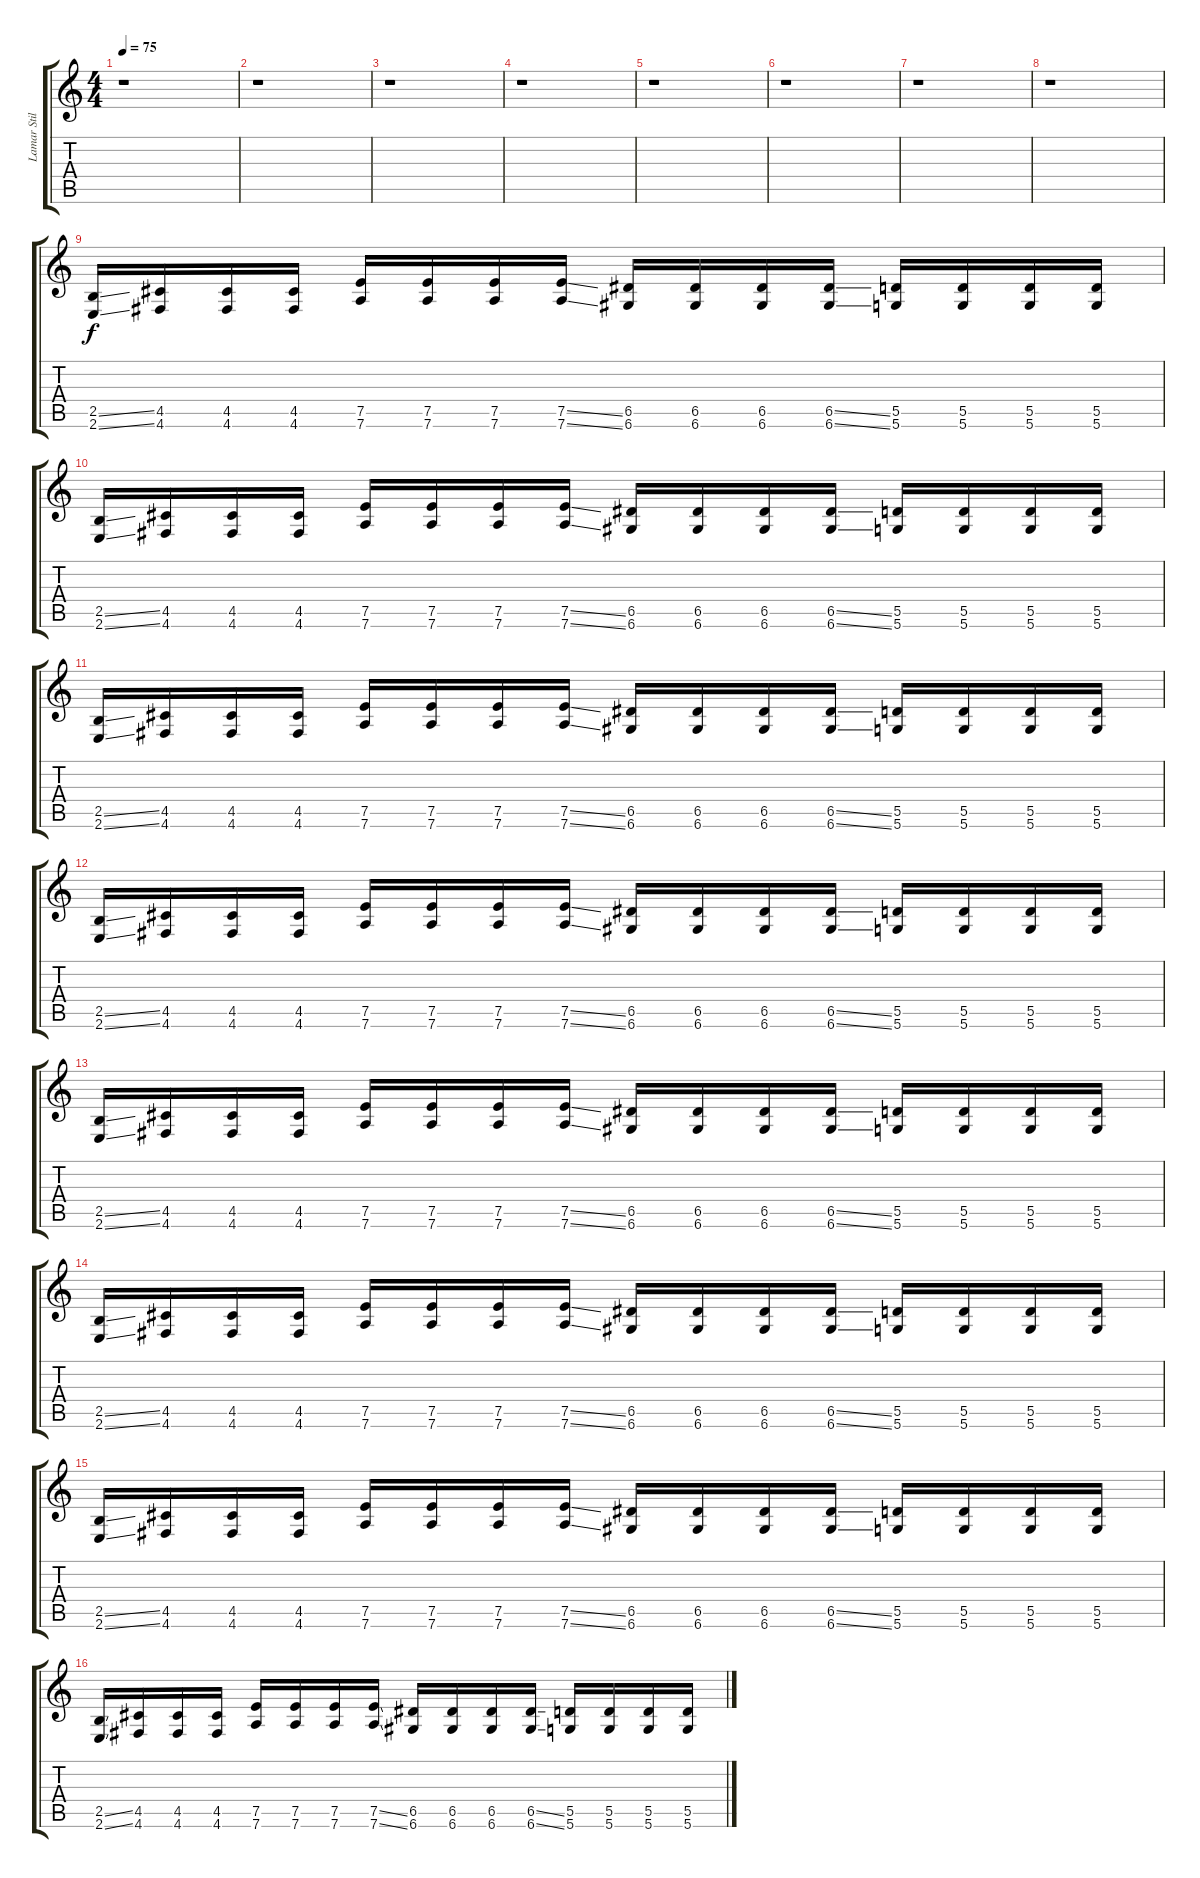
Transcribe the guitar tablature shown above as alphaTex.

\track ("Lamar Stilwell (Guitar 1)" "Lamar Stil") {instrument distortionguitar}
\staff {score tabs}
\tuning (E4 B3 G3 D3 A2 D2) {hide}
\ts (4 4)
\tempo 75
\clef g2
\ks c
r.1{dy f} |
r.1 |
r.1 |
r.1 |
r.1 |
r.1 |
r.1 |
r.1 |
(2.5{ss} 2.6{ss}).16 (4.5 4.6).16 (4.5 4.6).16 (4.5 4.6).16 (7.5 7.6).16 (7.5 7.6).16 (7.5 7.6).16 (7.5{ss} 7.6{ss}).16 (6.5 6.6).16 (6.5 6.6).16 (6.5 6.6).16 (6.5{ss} 6.6{ss}).16 (5.5 5.6).16 (5.5 5.6).16 (5.5 5.6).16 (5.5 5.6).16 |
(2.5{ss} 2.6{ss}).16 (4.5 4.6).16 (4.5 4.6).16 (4.5 4.6).16 (7.5 7.6).16 (7.5 7.6).16 (7.5 7.6).16 (7.5{ss} 7.6{ss}).16 (6.5 6.6).16 (6.5 6.6).16 (6.5 6.6).16 (6.5{ss} 6.6{ss}).16 (5.5 5.6).16 (5.5 5.6).16 (5.5 5.6).16 (5.5 5.6).16 |
(2.5{ss} 2.6{ss}).16 (4.5 4.6).16 (4.5 4.6).16 (4.5 4.6).16 (7.5 7.6).16 (7.5 7.6).16 (7.5 7.6).16 (7.5{ss} 7.6{ss}).16 (6.5 6.6).16 (6.5 6.6).16 (6.5 6.6).16 (6.5{ss} 6.6{ss}).16 (5.5 5.6).16 (5.5 5.6).16 (5.5 5.6).16 (5.5 5.6).16 |
(2.5{ss} 2.6{ss}).16 (4.5 4.6).16 (4.5 4.6).16 (4.5 4.6).16 (7.5 7.6).16 (7.5 7.6).16 (7.5 7.6).16 (7.5{ss} 7.6{ss}).16 (6.5 6.6).16 (6.5 6.6).16 (6.5 6.6).16 (6.5{ss} 6.6{ss}).16 (5.5 5.6).16 (5.5 5.6).16 (5.5 5.6).16 (5.5 5.6).16 |
(2.5{ss} 2.6{ss}).16 (4.5 4.6).16 (4.5 4.6).16 (4.5 4.6).16 (7.5 7.6).16 (7.5 7.6).16 (7.5 7.6).16 (7.5{ss} 7.6{ss}).16 (6.5 6.6).16 (6.5 6.6).16 (6.5 6.6).16 (6.5{ss} 6.6{ss}).16 (5.5 5.6).16 (5.5 5.6).16 (5.5 5.6).16 (5.5 5.6).16 |
(2.5{ss} 2.6{ss}).16 (4.5 4.6).16 (4.5 4.6).16 (4.5 4.6).16 (7.5 7.6).16 (7.5 7.6).16 (7.5 7.6).16 (7.5{ss} 7.6{ss}).16 (6.5 6.6).16 (6.5 6.6).16 (6.5 6.6).16 (6.5{ss} 6.6{ss}).16 (5.5 5.6).16 (5.5 5.6).16 (5.5 5.6).16 (5.5 5.6).16 |
(2.5{ss} 2.6{ss}).16 (4.5 4.6).16 (4.5 4.6).16 (4.5 4.6).16 (7.5 7.6).16 (7.5 7.6).16 (7.5 7.6).16 (7.5{ss} 7.6{ss}).16 (6.5 6.6).16 (6.5 6.6).16 (6.5 6.6).16 (6.5{ss} 6.6{ss}).16 (5.5 5.6).16 (5.5 5.6).16 (5.5 5.6).16 (5.5 5.6).16 |
(2.5{ss} 2.6{ss}).16 (4.5 4.6).16 (4.5 4.6).16 (4.5 4.6).16 (7.5 7.6).16 (7.5 7.6).16 (7.5 7.6).16 (7.5{ss} 7.6{ss}).16 (6.5 6.6).16 (6.5 6.6).16 (6.5 6.6).16 (6.5{ss} 6.6{ss}).16 (5.5 5.6).16 (5.5 5.6).16 (5.5 5.6).16 (5.5 5.6).16
